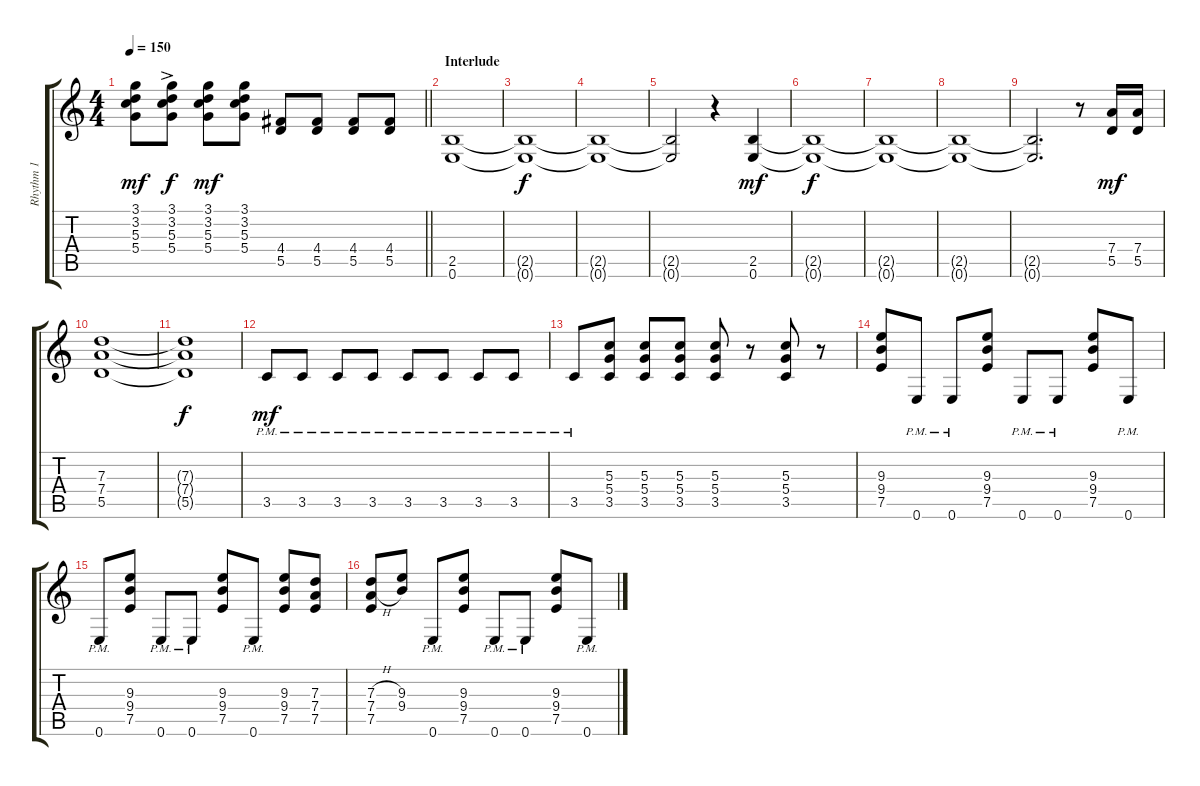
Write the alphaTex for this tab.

\track ("Rhythm 1" "Rhythm 1") {instrument distortionguitar}
\staff {score tabs}
\tuning (E4 B3 G3 D3 A2 E2) {hide}
\ts (4 4)
\tempo 150
\clef g2
\barLineRight lightlight
\ks c
(3.1 3.2 5.3 5.4).8{dy mf} (3.1{ac} 3.2{ac} 5.3{ac} 5.4{ac}).8{dy f} (3.1 3.2 5.3 5.4).8{dy mf} (3.1 3.2 5.3 5.4).8 (4.4 5.5).8 (4.4 5.5).8 (4.4 5.5).8 (4.4 5.5).8 |
\section ("" "Interlude")
(2.5 0.6).1 |
(2.5{t} 0.6{t}).1{dy f} |
(2.5{t} 0.6{t}).1 |
(2.5{t} 0.6{t}).2 r.4 (2.5 0.6).4{dy mf} |
(2.5{t} 0.6{t}).1{dy f} |
(2.5{t} 0.6{t}).1 |
(2.5{t} 0.6{t}).1 |
(2.5{t} 0.6{t}).2{d} r.8 (7.4 5.5).16{dy mf} (7.4 5.5).16 |
(7.3 7.4 5.5).1 |
(7.3{t} 7.4{t} 5.5{t}).1{dy f} |
3.5{pm}.8{dy mf} 3.5{pm}.8 3.5{pm}.8 3.5{pm}.8 3.5{pm}.8 3.5{pm}.8 3.5{pm}.8 3.5{pm}.8 |
3.5{pm}.8 (5.3 5.4 3.5).8 (5.3 5.4 3.5).8 (5.3 5.4 3.5).8 (5.3 5.4 3.5).8 r.8 (5.3 5.4 3.5).8 r.8 |
(9.3 9.4 7.5).8 0.6{pm}.8 0.6{pm}.8 (9.3 9.4 7.5).8 0.6{pm}.8 0.6{pm}.8 (9.3 9.4 7.5).8 0.6{pm}.8 |
0.6{pm}.8 (9.3 9.4 7.5).8 0.6{pm}.8 0.6{pm}.8 (9.3 9.4 7.5).8 0.6{pm}.8 (9.3 9.4 7.5).8 (7.3 7.4 7.5).8 |
(7.3{h} 7.4{h} 7.5).8 (9.3 9.4).8 0.6{pm}.8 (9.3 9.4 7.5).8 0.6{pm}.8 0.6{pm}.8 (9.3 9.4 7.5).8 0.6{pm}.8
